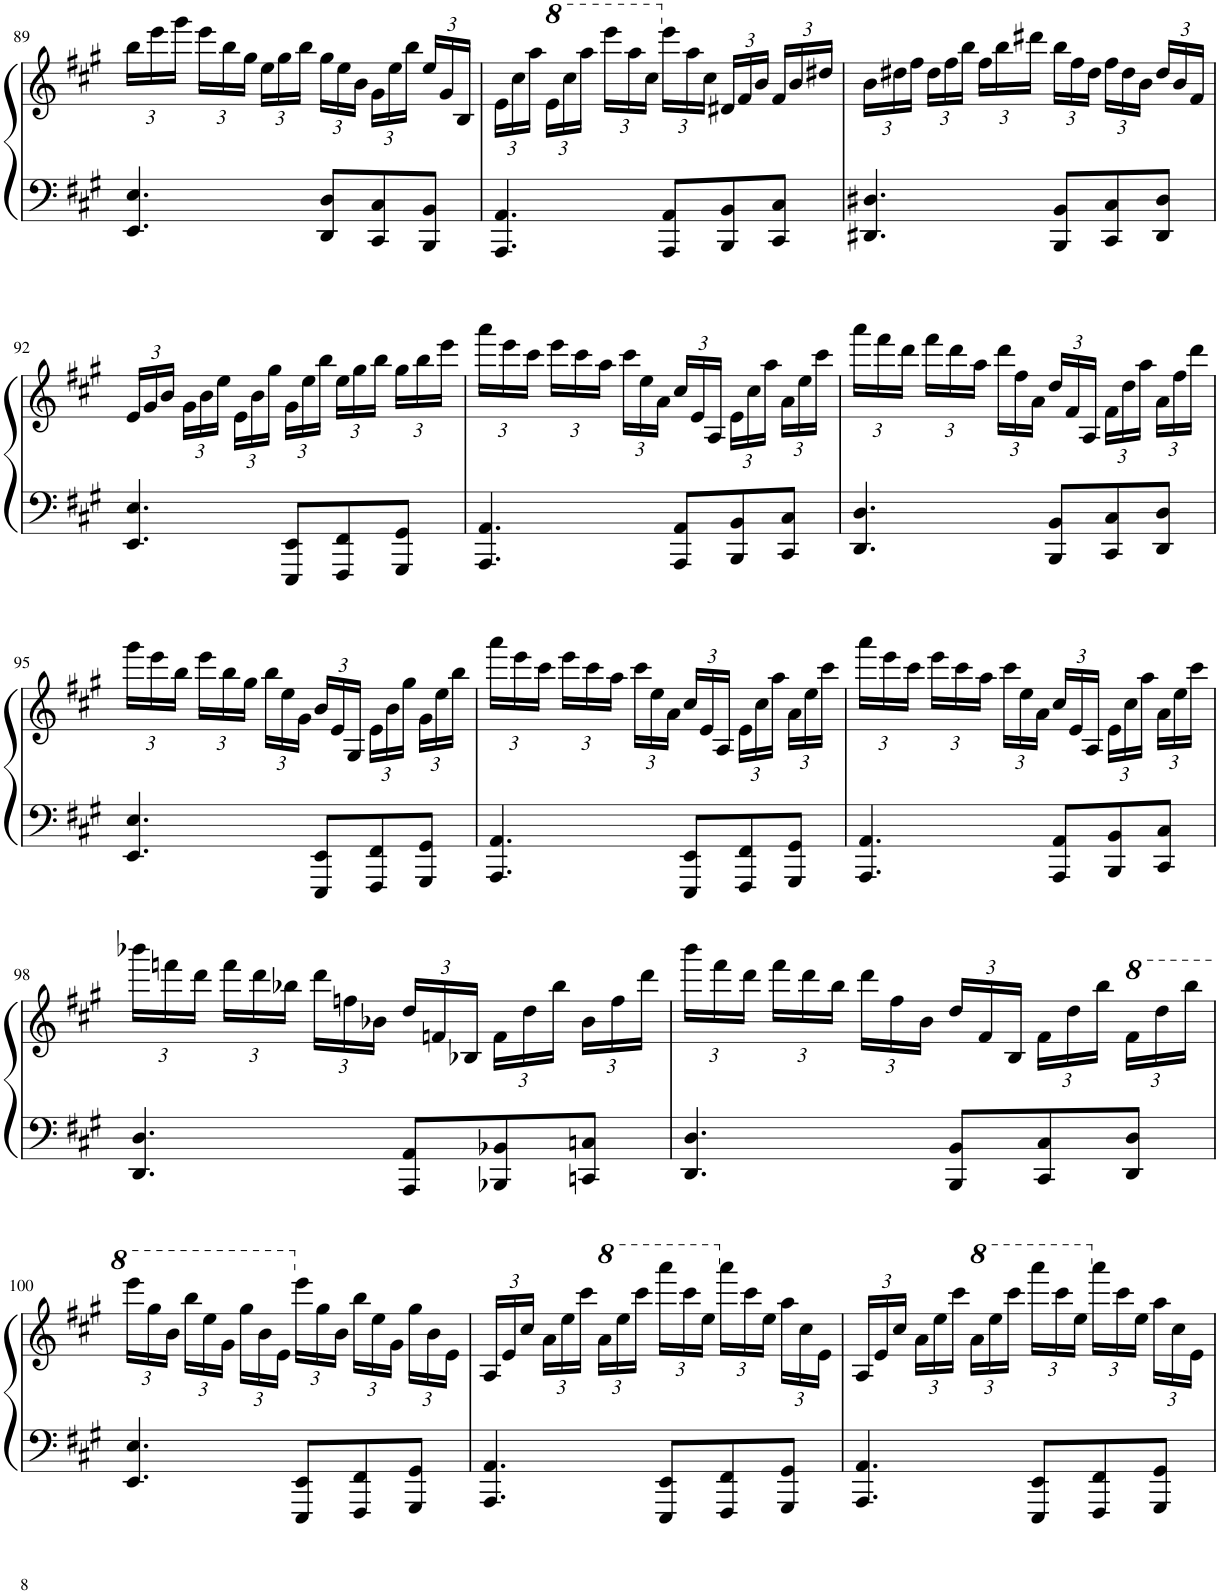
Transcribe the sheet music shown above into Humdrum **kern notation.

**kern	**kern
*part2	*part1
*staff2	*staff1
*I"Piano	*I"Piano
*I'Pno	*I'Pno
!!LO:PB:g=z
*clefF4	*clefG2
*k[f#c#g#]	*k[f#c#g#]
*M6/8	*M6/8
*	*Xbrackettup
=89	=89
4.EE/ 4.E/	24bb\LL
.	24eee\
.	24ggg#\JJ
.	24eee\LL
.	24bb\
.	24gg#\JJ
.	24ee\LL
.	24gg#\
.	24bb\JJ
8DD/ 8D/L	24gg#\LL
.	24ee\
.	24b\JJ
8CC#/ 8C#/	24g#\LL
.	24ee\
.	24bb\JJ
8BBB/ 8BB/J	24ee/LL
.	24g#/
.	24B/JJ
=90	=90
4.AAA/ 4.AA/	24e\LL
.	24cc#\
.	24aa\JJ
*	*8va
.	24ee\LL
.	24ccc#\
.	24aaa\JJ
.	24eeee\LL
.	24aaa\
.	24ccc#\JJ
*	*X8va
8AAA/ 8AA/L	24eee\LL
.	24aa\
.	24cc#\JJ
8BBB/ 8BB/	24d#X/LL
.	24f#/
.	24b/JJ
8CC#/ 8C#/J	24f#/LL
.	24b/
.	24dd#X/JJ
=91	=91
4.DD#X/ 4.D#X/	24b\LL
.	24dd#X\
.	24ff#\JJ
.	24dd#\LL
.	24ff#\
.	24bb\JJ
.	24ff#\LL
.	24bb\
.	24ddd#X\JJ
8BBB/ 8BB/L	24bb\LL
.	24ff#\
.	24dd#\JJ
8CC#/ 8C#/	24ff#\LL
.	24dd#\
.	24b\JJ
8DD#/ 8D#/J	24dd#/LL
.	24b/
.	24f#/JJ
!!LO:LB:g=z
=92	=92
4.EE/ 4.E/	24e/LL
.	24g#/
.	24b/JJ
.	24g#\LL
.	24b\
.	24ee\JJ
.	24e\LL
.	24b\
.	24gg#\JJ
8EEE/ 8EE/L	24g#\LL
.	24ee\
.	24bb\JJ
8FFF#/ 8FF#/	24ee\LL
.	24gg#\
.	24bb\JJ
8GGG#/ 8GG#/J	24gg#\LL
.	24bb\
.	24eee\JJ
=93	=93
4.AAA/ 4.AA/	24aaa\LL
.	24eee\
.	24ccc#\JJ
.	24eee\LL
.	24ccc#\
.	24aa\JJ
.	24ccc#\LL
.	24ee\
.	24a\JJ
8AAA/ 8AA/L	24cc#/LL
.	24e/
.	24A/JJ
8BBB/ 8BB/	24e\LL
.	24cc#\
.	24aa\JJ
8CC#/ 8C#/J	24a\LL
.	24ee\
.	24ccc#\JJ
=94	=94
4.DD/ 4.D/	24aaa\LL
.	24fff#\
.	24ddd\JJ
.	24fff#\LL
.	24ddd\
.	24aa\JJ
.	24ddd\LL
.	24ff#\
.	24a\JJ
8BBB/ 8BB/L	24dd/LL
.	24f#/
.	24A/JJ
8CC#/ 8C#/	24f#\LL
.	24dd\
.	24aa\JJ
8DD/ 8D/J	24a\LL
.	24ff#\
.	24ddd\JJ
!!LO:LB:g=z
=95	=95
4.EE/ 4.E/	24ggg#\LL
.	24eee\
.	24bb\JJ
.	24eee\LL
.	24bb\
.	24gg#\JJ
.	24bb\LL
.	24ee\
.	24g#\JJ
8EEE/ 8EE/L	24b/LL
.	24e/
.	24G#/JJ
8FFF#/ 8FF#/	24e\LL
.	24b\
.	24gg#\JJ
8GGG#/ 8GG#/J	24g#\LL
.	24ee\
.	24bb\JJ
=96	=96
4.AAA/ 4.AA/	24aaa\LL
.	24eee\
.	24ccc#\JJ
.	24eee\LL
.	24ccc#\
.	24aa\JJ
.	24ccc#\LL
.	24ee\
.	24a\JJ
8EEE/ 8EE/L	24cc#/LL
.	24e/
.	24A/JJ
8FFF#/ 8FF#/	24e\LL
.	24cc#\
.	24aa\JJ
8GGG#/ 8GG#/J	24a\LL
.	24ee\
.	24ccc#\JJ
=97	=97
4.AAA/ 4.AA/	24aaa\LL
.	24eee\
.	24ccc#\JJ
.	24eee\LL
.	24ccc#\
.	24aa\JJ
.	24ccc#\LL
.	24ee\
.	24a\JJ
8AAA/ 8AA/L	24cc#/LL
.	24e/
.	24A/JJ
8BBB/ 8BB/	24e\LL
.	24cc#\
.	24aa\JJ
8CC#/ 8C#/J	24a\LL
.	24ee\
.	24ccc#\JJ
!!LO:LB:g=z
=98	=98
4.DD/ 4.D/	24bbb-X\LL
.	24fffn\
.	24ddd\JJ
.	24fff\LL
.	24ddd\
.	24bb-X\JJ
.	24ddd\LL
.	24ffn\
.	24b-X\JJ
8AAA/ 8AA/L	24dd/LL
.	24fn/
.	24B-X/JJ
8BBB-X/ 8BB-X/	24f\LL
.	24dd\
.	24bb-\JJ
8CCn/ 8Cn/J	24b-\LL
.	24ff\
.	24ddd\JJ
=99	=99
4.DD/ 4.D/	24bbb\LL
.	24fff#\
.	24ddd\JJ
.	24fff#\LL
.	24ddd\
.	24bb\JJ
.	24ddd\LL
.	24ff#\
.	24b\JJ
8BBB/ 8BB/L	24dd/LL
.	24f#/
.	24B/JJ
8CC#/ 8C#/	24f#\LL
.	24dd\
.	24bb\JJ
*	*8va
8DD/ 8D/J	24ff#\LL
.	24ddd\
.	24bbb\JJ
!!LO:LB:g=z
=100	=100
4.EE/ 4.E/	24eeee\LL
.	24ggg#\
.	24bb\JJ
.	24bbb\LL
.	24eee\
.	24gg#\JJ
.	24ggg#\LL
.	24bb\
.	24ee\JJ
*	*X8va
8EEE/ 8EE/L	24eee\LL
.	24gg#\
.	24b\JJ
8FFF#/ 8FF#/	24bb\LL
.	24ee\
.	24g#\JJ
8GGG#/ 8GG#/J	24gg#\LL
.	24b\
.	24e\JJ
=101	=101
4.AAA/ 4.AA/	24A/LL
.	24e/
.	24cc#/JJ
.	24a\LL
.	24ee\
.	24ccc#\JJ
*	*8va
.	24aa\LL
.	24eee\
.	24cccc#\JJ
8EEE/ 8EE/L	24aaaa\LL
.	24cccc#\
.	24eee\JJ
*	*X8va
8FFF#/ 8FF#/	24aaa\LL
.	24ccc#\
.	24ee\JJ
8GGG#/ 8GG#/J	24aa\LL
.	24cc#\
.	24e\JJ
=102	=102
4.AAA/ 4.AA/	24A/LL
.	24e/
.	24cc#/JJ
.	24a\LL
.	24ee\
.	24ccc#\JJ
*	*8va
.	24aa\LL
.	24eee\
.	24cccc#\JJ
8EEE/ 8EE/L	24aaaa\LL
.	24cccc#\
.	24eee\JJ
*	*X8va
8FFF#/ 8FF#/	24aaa\LL
.	24ccc#\
.	24ee\JJ
8GGG#/ 8GG#/J	24aa\LL
.	24cc#\
.	24e\JJ
=	=
*-	*-
